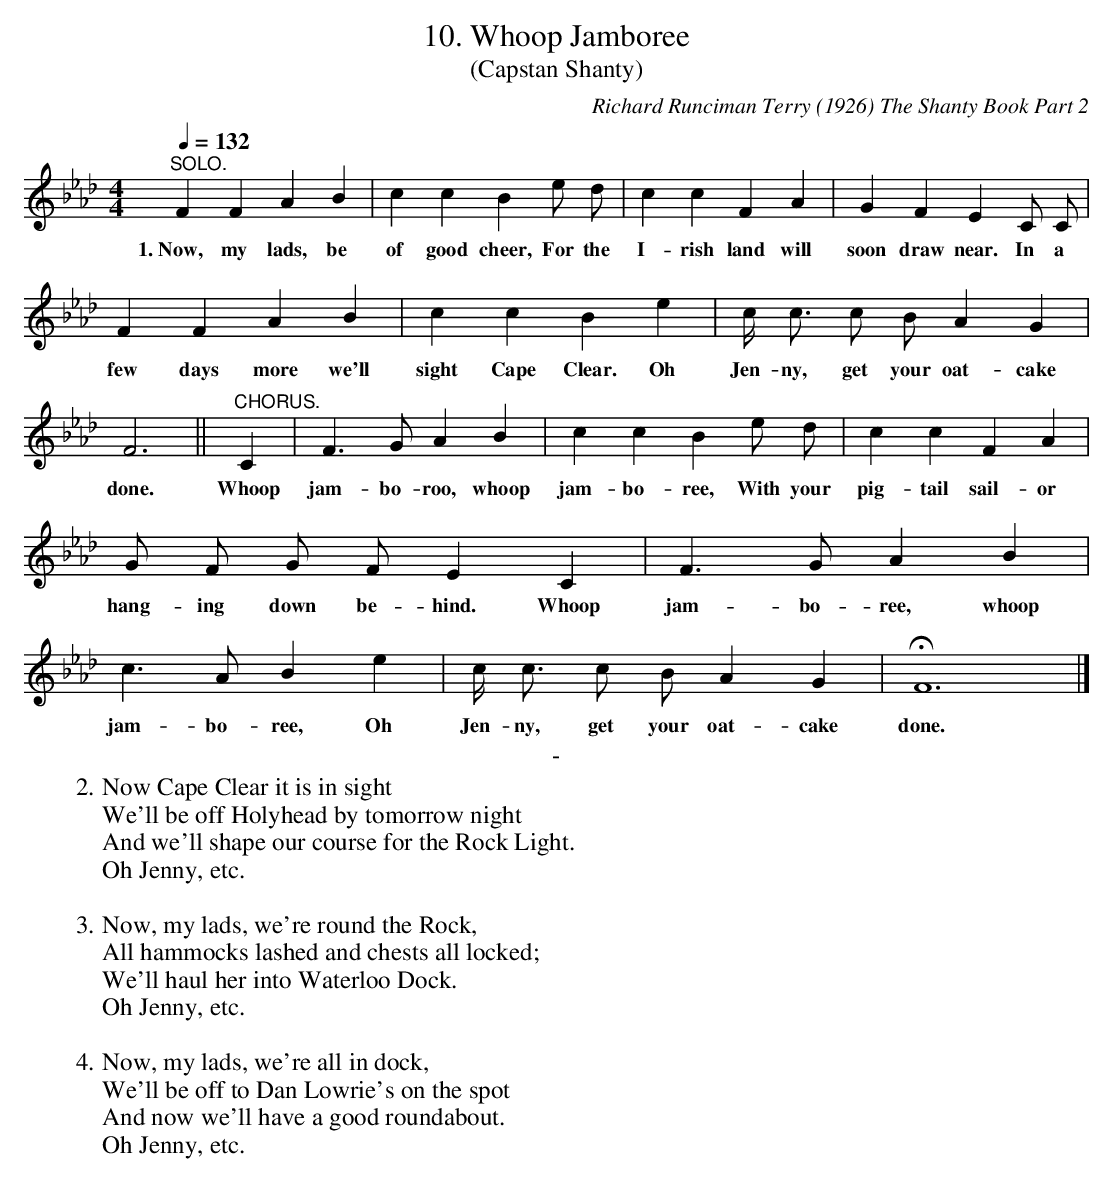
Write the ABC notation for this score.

X:1
T:10. Whoop Jamboree
T:(Capstan Shanty)
C:Richard Runciman Terry (1926) The Shanty Book Part 2
L:1/4
Q:1/4=132
M:4/4
K:Ab
"^SOLO." F F A B | c c B e/ d/ | c c F A |
w: 1.~Now, my lads, be | of good cheer, For the | I-rish land will |
G F E C/ C/ | F F A B | c c B e |
w: soon draw near. In a | few days more we'll | sight Cape Clear. Oh
c// c3/4 c/  B/ A G | F3 || "^CHORUS." C | F> G A B |
w: Jen-ny, get your oat-cake | done. | Whoop| jam-bo-roo, whoop |
c c B e/ d/ | c c F A | G/ F/ G/ F/ E C |
w: jam-bo-ree, With your | pig-tail sail-or| hang-ing down be-hind. Whoop |
F> G A B | c> A B e |c// c3/4 c/  B/ A G | HF6 |]$
w:  jam-bo-ree, whoop jam-bo-ree, Oh | Jen-ny, get your oat-cake | done.|
T: -
W: 2. Now Cape Clear it is in sight
W: We'll be off Holyhead by tomorrow night
W: And we'll shape our course for the Rock Light.
W: Oh Jenny, etc.
W:
W: 3. Now, my lads, we're round the Rock,
W: All hammocks lashed and chests all locked;
W: We'll haul her into Waterloo Dock.
W: Oh Jenny, etc.
W:
W: 4. Now, my lads, we're all in dock,
W: We'll be off to Dan Lowrie's on the spot
W: And now we'll have a good roundabout.
W: Oh Jenny, etc.
